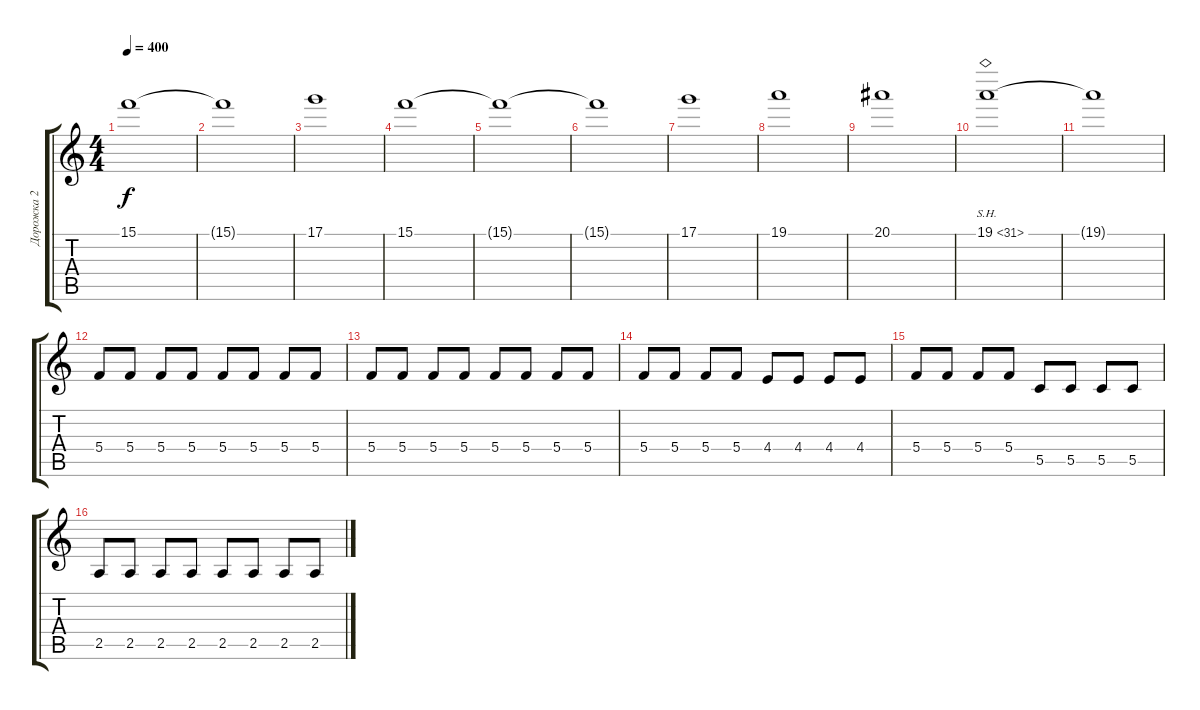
\track ("Дорожка 2" "Дорожка 2") {instrument overdrivenguitar}
\staff {score tabs}
\tuning (D4 A3 F3 C3 G2 D2) {hide}
\ts (4 4)
\tempo 400
\clef g2
\ks c
15.1{t}.1{dy f} |
15.1{t}.1 |
17.1.1 |
15.1.1 |
15.1{t}.1 |
15.1{t}.1 |
17.1.1 |
19.1.1 |
20.1.1 |
19.1{sh 12}.1 |
19.1{t}.1 |
5.4.8 5.4.8 5.4.8 5.4.8 5.4.8 5.4.8 5.4.8 5.4.8 |
5.4.8 5.4.8 5.4.8 5.4.8 5.4.8 5.4.8 5.4.8 5.4.8 |
5.4.8 5.4.8 5.4.8 5.4.8 4.4.8 4.4.8 4.4.8 4.4.8 |
5.4.8 5.4.8 5.4.8 5.4.8 5.5.8 5.5.8 5.5.8 5.5.8 |
2.5.8 2.5.8 2.5.8 2.5.8 2.5.8 2.5.8 2.5.8 2.5.8
